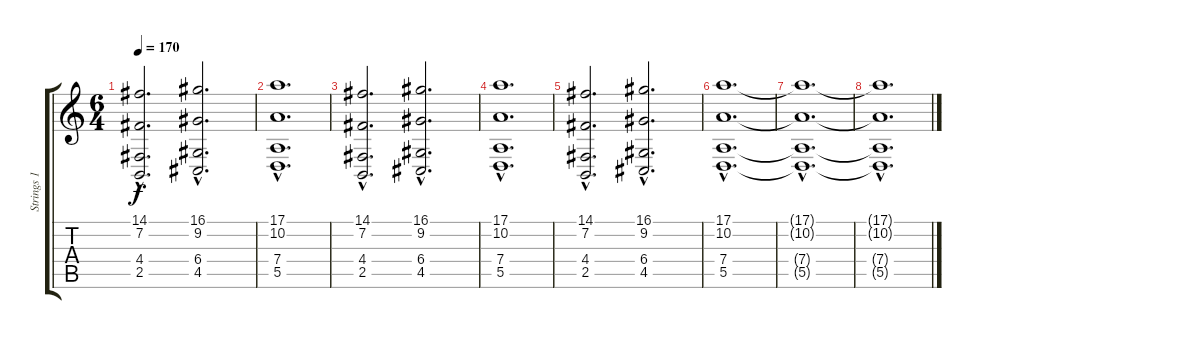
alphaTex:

\track ("Strings 1" "Strings 1") {instrument stringensemble1}
\staff {score tabs}
\tuning (E4 B3 G3 D3 A2 D2) {hide}
\ts (6 4)
\tempo 170
\clef g2
\ks c
(14.1{hac} 7.2{hac} 4.4{hac} 2.5{hac}).2{d dy f} (16.1{hac} 9.2{hac} 6.4{hac} 4.5{hac}).2{d} |
(17.1{hac} 10.2{hac} 7.4{hac} 5.5{hac}).1{d} |
(14.1{hac} 7.2{hac} 4.4{hac} 2.5{hac}).2{d} (16.1{hac} 9.2{hac} 6.4{hac} 4.5{hac}).2{d} |
(17.1{hac} 10.2{hac} 7.4{hac} 5.5{hac}).1{d} |
(14.1{hac} 7.2{hac} 4.4{hac} 2.5{hac}).2{d} (16.1{hac} 9.2{hac} 6.4{hac} 4.5{hac}).2{d} |
(17.1{hac} 10.2{hac} 7.4{hac} 5.5{hac}).1{d} |
(17.1{hac t} 10.2{hac t} 7.4{hac t} 5.5{hac t}).1{d} |
(17.1{hac t} 10.2{hac t} 7.4{hac t} 5.5{hac t}).1{d}
